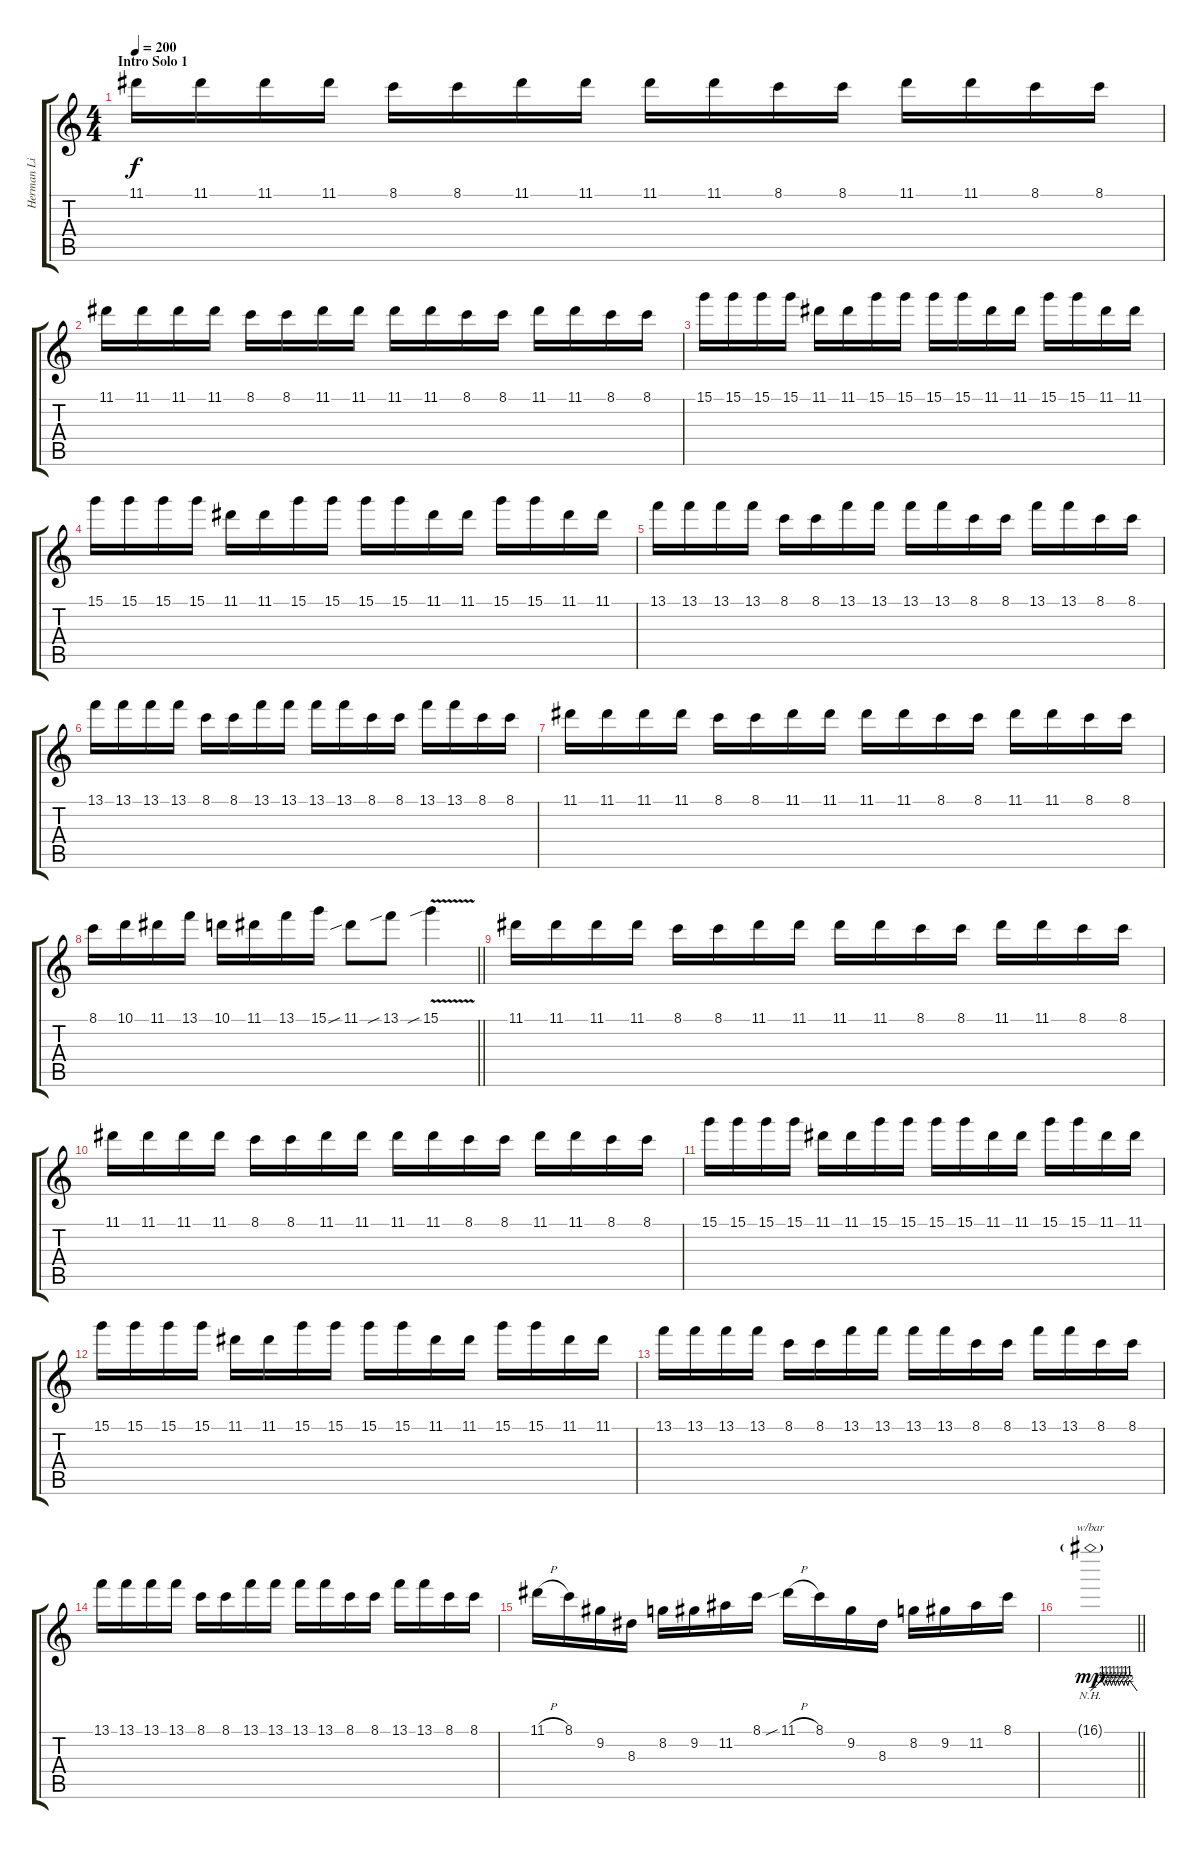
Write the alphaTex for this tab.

\track ("Herman Li (Lead Guitar)" "Herman Li ") {instrument overdrivenguitar}
\staff {score tabs}
\tuning (E4 B3 G3 D3 A2 E2) {hide}
\ts (4 4)
\section ("" "Intro Solo 1")
\tempo 200
\clef g2
\ks aminor
11.1.16{dy f volume 14 instrument overdrivenguitar} 11.1.16 11.1.16 11.1.16 8.1.16 8.1.16 11.1.16 11.1.16 11.1.16 11.1.16 8.1.16 8.1.16 11.1.16 11.1.16 8.1.16 8.1.16 |
11.1.16 11.1.16 11.1.16 11.1.16 8.1.16 8.1.16 11.1.16 11.1.16 11.1.16 11.1.16 8.1.16 8.1.16 11.1.16 11.1.16 8.1.16 8.1.16 |
15.1.16 15.1.16 15.1.16 15.1.16 11.1.16 11.1.16 15.1.16 15.1.16 15.1.16 15.1.16 11.1.16 11.1.16 15.1.16 15.1.16 11.1.16 11.1.16 |
15.1.16 15.1.16 15.1.16 15.1.16 11.1.16 11.1.16 15.1.16 15.1.16 15.1.16 15.1.16 11.1.16 11.1.16 15.1.16 15.1.16 11.1.16 11.1.16 |
13.1.16 13.1.16 13.1.16 13.1.16 8.1.16 8.1.16 13.1.16 13.1.16 13.1.16 13.1.16 8.1.16 8.1.16 13.1.16 13.1.16 8.1.16 8.1.16 |
13.1.16 13.1.16 13.1.16 13.1.16 8.1.16 8.1.16 13.1.16 13.1.16 13.1.16 13.1.16 8.1.16 8.1.16 13.1.16 13.1.16 8.1.16 8.1.16 |
11.1.16 11.1.16 11.1.16 11.1.16 8.1.16 8.1.16 11.1.16 11.1.16 11.1.16 11.1.16 8.1.16 8.1.16 11.1.16 11.1.16 8.1.16 8.1.16 |
\barLineRight lightlight
8.1.16 10.1.16 11.1.16 13.1.16 10.1.16 11.1.16 13.1.16 15.1.16 11.1{sib}.8 13.1{sib}.8 15.1{v sib}.4 |
11.1.16 11.1.16 11.1.16 11.1.16 8.1.16 8.1.16 11.1.16 11.1.16 11.1.16 11.1.16 8.1.16 8.1.16 11.1.16 11.1.16 8.1.16 8.1.16 |
11.1.16 11.1.16 11.1.16 11.1.16 8.1.16 8.1.16 11.1.16 11.1.16 11.1.16 11.1.16 8.1.16 8.1.16 11.1.16 11.1.16 8.1.16 8.1.16 |
15.1.16 15.1.16 15.1.16 15.1.16 11.1.16 11.1.16 15.1.16 15.1.16 15.1.16 15.1.16 11.1.16 11.1.16 15.1.16 15.1.16 11.1.16 11.1.16 |
15.1.16 15.1.16 15.1.16 15.1.16 11.1.16 11.1.16 15.1.16 15.1.16 15.1.16 15.1.16 11.1.16 11.1.16 15.1.16 15.1.16 11.1.16 11.1.16 |
13.1.16 13.1.16 13.1.16 13.1.16 8.1.16 8.1.16 13.1.16 13.1.16 13.1.16 13.1.16 8.1.16 8.1.16 13.1.16 13.1.16 8.1.16 8.1.16 |
13.1.16 13.1.16 13.1.16 13.1.16 8.1.16 8.1.16 13.1.16 13.1.16 13.1.16 13.1.16 8.1.16 8.1.16 13.1.16 13.1.16 8.1.16 8.1.16 |
11.1{h}.16 8.1.16 9.2.16 8.3.16 8.2.16 9.2.16 11.2.16 8.1.16 11.1{sib h}.16 8.1.16 9.2.16 8.3.16 8.2.16 9.2.16 11.2.16 8.1.16 |
\barLineRight lightlight
16.1{nh g}.1{tbe (custom default 0 0 15 4 18 2 20 4 22 2 25 4 27 2 30 4 32 2 35 4 37 2 40 4 43 2 45 4 48 2 50 4 60 0) dy mp}
